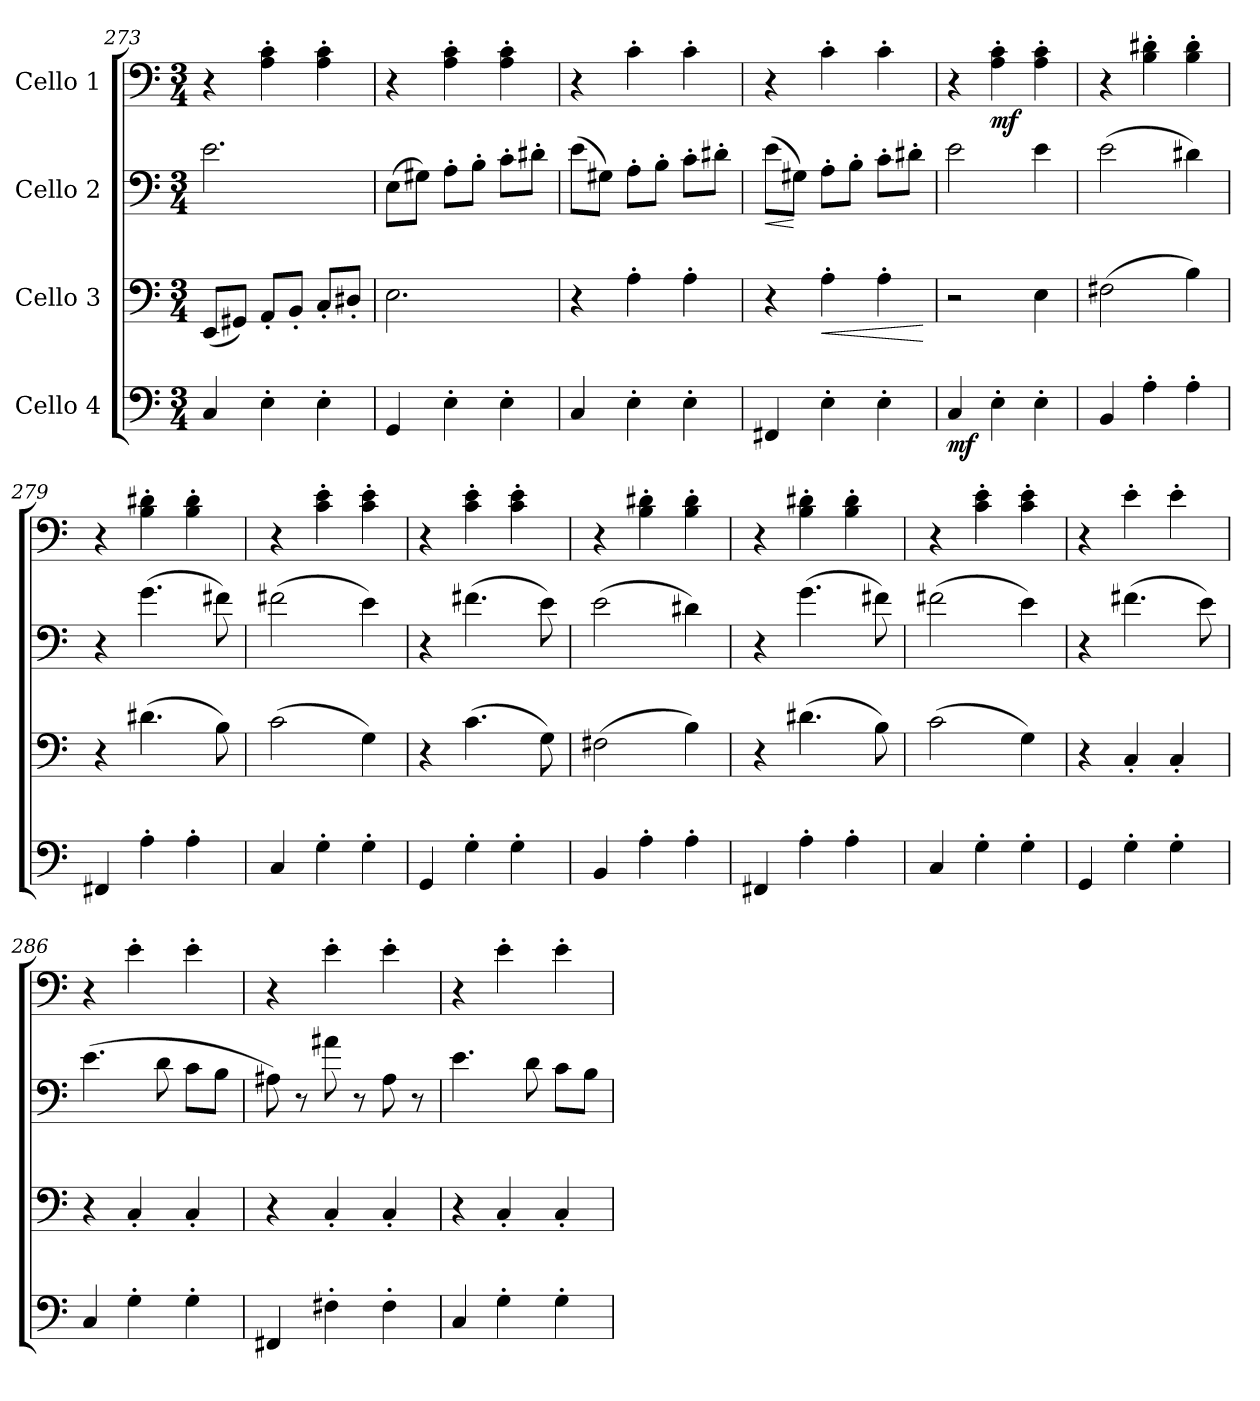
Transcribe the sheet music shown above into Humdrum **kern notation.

**kern	**dynam	**kern	**dynam	**kern	**dynam	**kern	**dynam
*part4	*part4	*part3	*part3	*part2	*part2	*part1	*part1
*staff4	*staff4	*staff3	*staff3	*staff2	*staff2	*staff1	*staff1
*I"Cello 4	*	*I"Cello 3	*	*I"Cello 2	*	*I"Cello 1	*
*clefF4	*	*clefF4	*	*clefF4	*	*clefF4	*
*k[]	*	*k[]	*	*k[]	*	*k[]	*
*M3/4	*	*M3/4	*	*M3/4	*	*M3/4	*
=273	=273	=273	=273	=273	=273	=273	=273
4C/	.	(8EE/L	.	2.e\	.	4r	.
.	.	8GG#X/J)	.	.	.	.	.
4E'\	.	8AA'/L	.	.	.	4A\' 4c\'	.
.	.	8BB'/J	.	.	.	.	.
4E'\	.	8C'/L	.	.	.	4A\' 4c\'	.
.	.	8D#X'/J	.	.	.	.	.
=274	=274	=274	=274	=274	=274	=274	=274
4GG/	.	2.E\	.	(8E\L	.	4r	.
.	.	.	.	8G#X\J)	.	.	.
4E'\	.	.	.	8A'\L	.	4A\' 4c\'	.
.	.	.	.	8B'\J	.	.	.
4E'\	.	.	.	8c'\L	.	4A\' 4c\'	.
.	.	.	.	8d#X'\J	.	.	.
=275	=275	=275	=275	=275	=275	=275	=275
4C/	.	4r	.	(8e\L	.	4r	.
.	.	.	.	8G#X\J)	.	.	.
4E'\	.	4A'\	.	8A'\L	.	4c'\	.
.	.	.	.	8B'\J	.	.	.
4E'\	.	4A'\	.	8c'\L	.	4c'\	.
.	.	.	.	8d#X'\J	.	.	.
!!LO:LB:g=z
=276	=276	=276	=276	=276	=276	=276	=276
!	!	!	!	!	!LO:HP:b	!	!
4FF#X/	.	4r	.	(8e\L	<	4r	.
.	.	.	.	8G#X\J)	[	.	.
!	!	!	!LO:HP:b	!	!	!	!
4E'\	.	4A'\	<	8A'\L	.	4c'\	.
.	.	.	.	8B'\J	.	.	.
4E'\	.	4A'\	.	8c'\L	.	4c'\	.
.	.	.	.	8d#X'\J	.	.	.
.	.	.	[	.	.	.	.
=277	=277	=277	=277	=277	=277	=277	=277
!	!LO:DY:b	!	!	!	!	!	!
4C/	mf	2r	.	2e\	.	4r	.
!	!	!	!	!	!	!	!LO:DY:b
4E'\	.	.	.	.	.	4A\' 4c\'	mf
4E'\	.	4E\	.	4e\	.	4A\' 4c\'	.
=278	=278	=278	=278	=278	=278	=278	=278
4BB/	.	(2F#X\	.	(2e\	.	4r	.
4A'\	.	.	.	.	.	4B\' 4d#X\'	.
4A'\	.	4B\)	.	4d#X\)	.	4B\' 4d#\'	.
=279	=279	=279	=279	=279	=279	=279	=279
4FF#X/	.	4r	.	4r	.	4r	.
4A'\	.	(4.d#X\	.	(4.g\	.	4B\' 4d#X\'	.
4A'\	.	.	.	.	.	4B\' 4d#\'	.
.	.	8B\)	.	8f#X\)	.	.	.
=280	=280	=280	=280	=280	=280	=280	=280
4C/	.	(2c\	.	(2f#X\	.	4r	.
4G'\	.	.	.	.	.	4c\' 4e\'	.
4G'\	.	4G\)	.	4e\)	.	4c\' 4e\'	.
=281	=281	=281	=281	=281	=281	=281	=281
4GG/	.	4r	.	4r	.	4r	.
4G'\	.	(4.c\	.	(4.f#X\	.	4c\' 4e\'	.
4G'\	.	.	.	.	.	4c\' 4e\'	.
.	.	8G\)	.	8e\)	.	.	.
=282	=282	=282	=282	=282	=282	=282	=282
4BB/	.	(2F#X\	.	(2e\	.	4r	.
4A'\	.	.	.	.	.	4B\' 4d#X\'	.
4A'\	.	4B\)	.	4d#X\)	.	4B\' 4d#\'	.
!!LO:LB:g=z
=283	=283	=283	=283	=283	=283	=283	=283
4FF#X/	.	4r	.	4r	.	4r	.
4A'\	.	(4.d#X\	.	(4.g\	.	4B\' 4d#X\'	.
4A'\	.	.	.	.	.	4B\' 4d#\'	.
.	.	8B\)	.	8f#X\)	.	.	.
=284	=284	=284	=284	=284	=284	=284	=284
4C/	.	(2c\	.	(2f#X\	.	4r	.
4G'\	.	.	.	.	.	4c\' 4e\'	.
4G'\	.	4G\)	.	4e\)	.	4c\' 4e\'	.
=285	=285	=285	=285	=285	=285	=285	=285
4GG/	.	4r	.	4r	.	4r	.
4G'\	.	4C'/	.	(4.f#X\	.	4e'\	.
4G'\	.	4C'/	.	.	.	4e'\	.
.	.	.	.	8e\)	.	.	.
=286	=286	=286	=286	=286	=286	=286	=286
4C/	.	4r	.	(4.e\	.	4r	.
4G'\	.	4C'/	.	.	.	4e'\	.
.	.	.	.	8d\	.	.	.
4G'\	.	4C'/	.	8c\L	.	4e'\	.
.	.	.	.	8B\J	.	.	.
=287	=287	=287	=287	=287	=287	=287	=287
4FF#X/	.	4r	.	8A#X\)	.	4r	.
.	.	.	.	8r	.	.	.
4F#X'\	.	4C'/	.	8a#X\	.	4e'\	.
.	.	.	.	8r	.	.	.
4F#'\	.	4C'/	.	8A#\	.	4e'\	.
.	.	.	.	8r	.	.	.
=288	=288	=288	=288	=288	=288	=288	=288
4C/	.	4r	.	4.e\	.	4r	.
4G'\	.	4C'/	.	.	.	4e'\	.
.	.	.	.	8d\	.	.	.
4G'\	.	4C'/	.	8c\L	.	4e'\	.
.	.	.	.	8B\J	.	.	.
=	=	=	=	=	=	=	=
*-	*-	*-	*-	*-	*-	*-	*-
